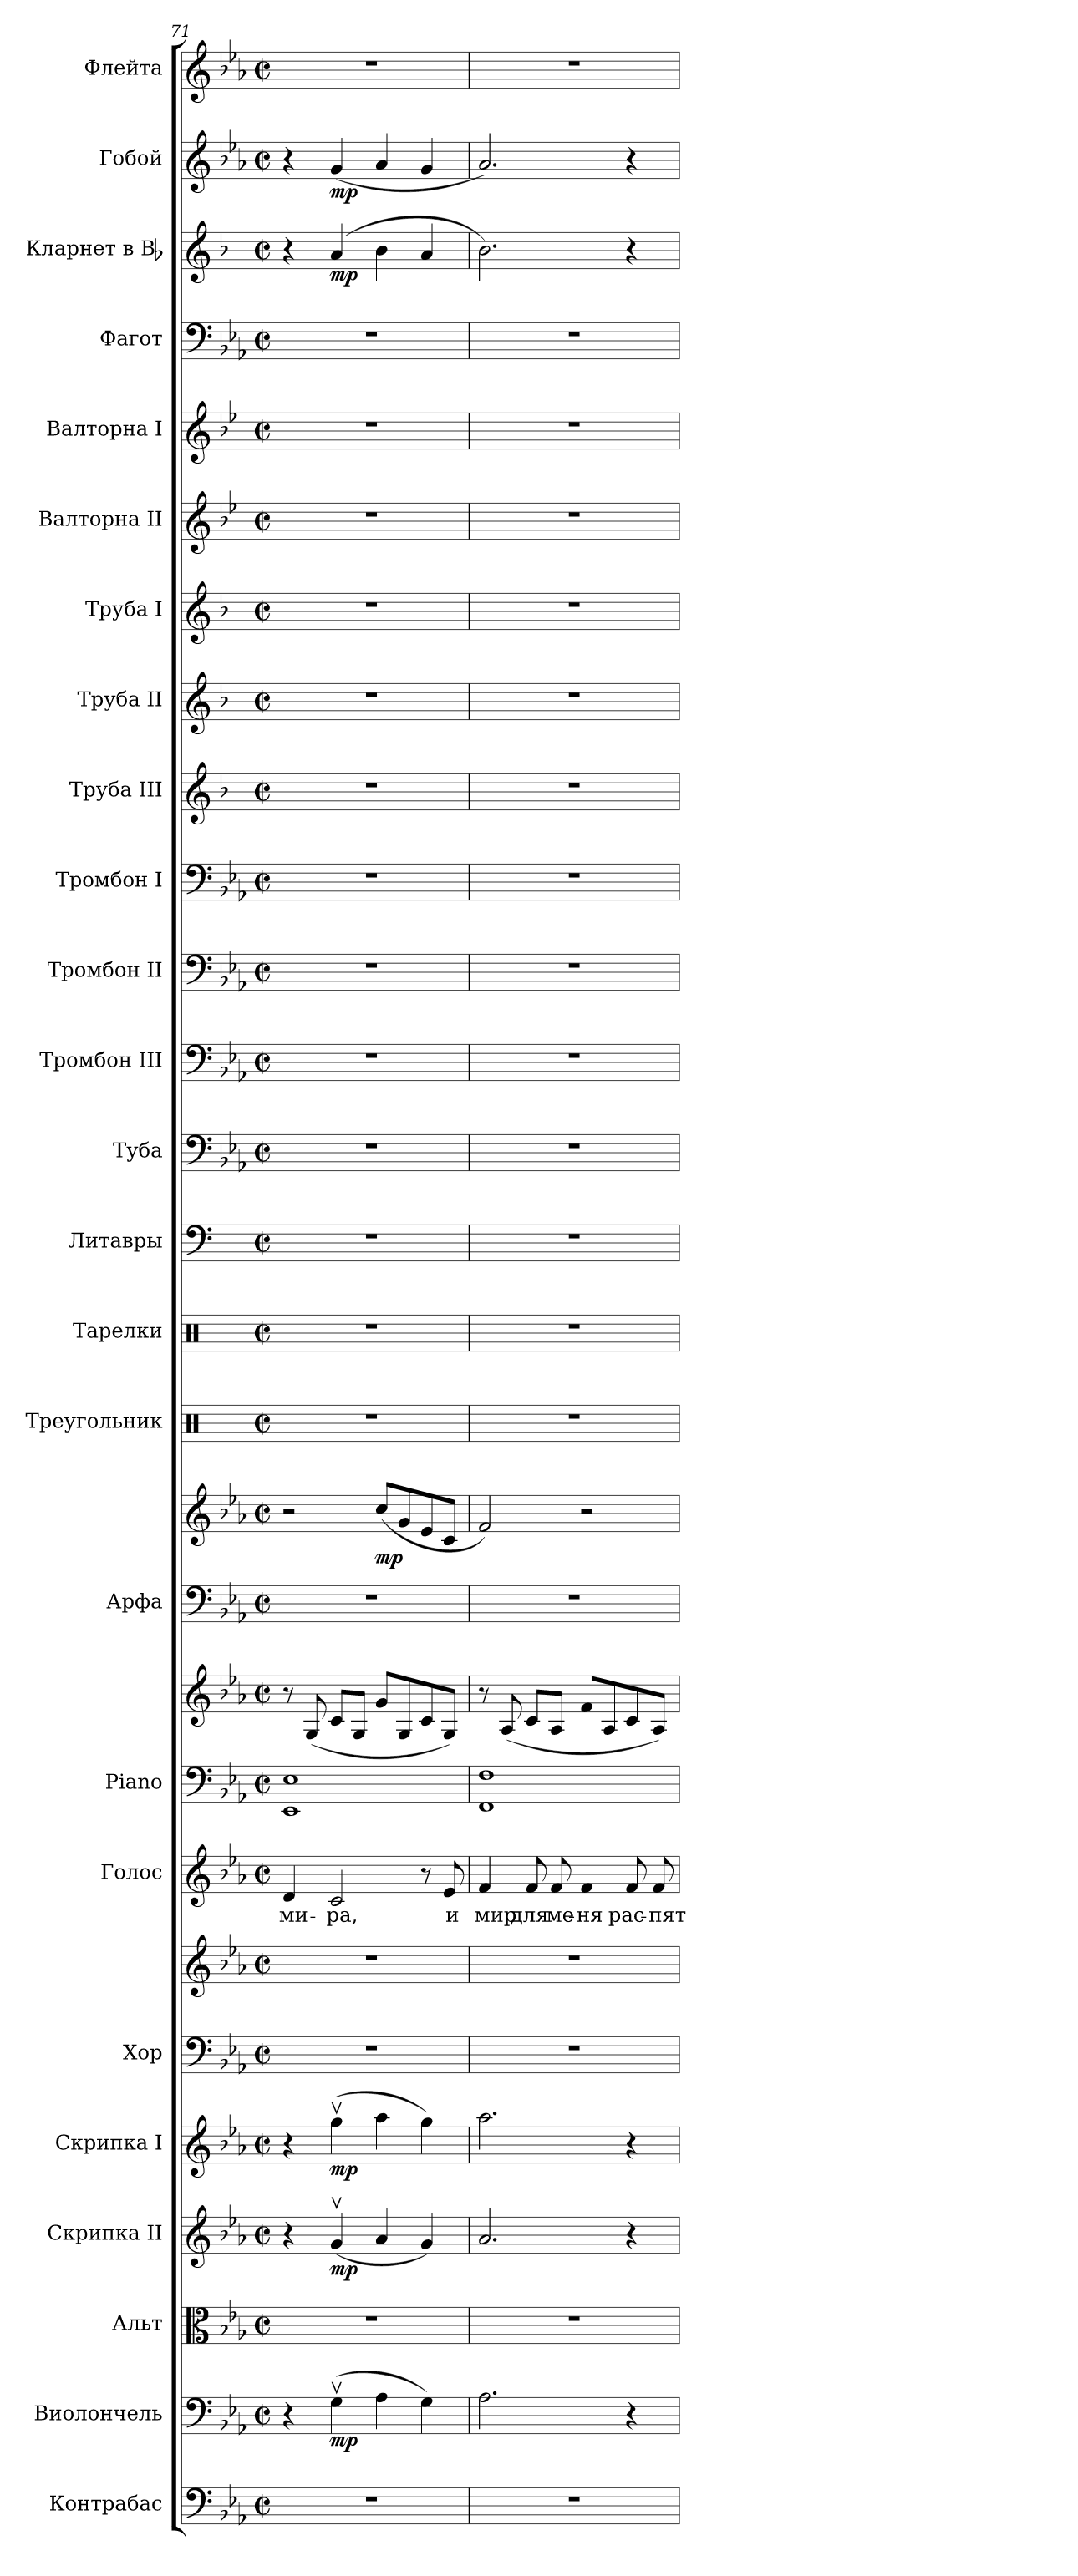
**kern	**kern	**dynam	**kern	**kern	**dynam	**kern	**dynam	**kern	**kern	**kern	**text	**kern	**kern	**kern	**kern	**dynam	**kern	**kern	**kern	**kern	**kern	**kern	**kern	**kern	**kern	**kern	**kern	**kern	**kern	**kern	**dynam	**kern	**dynam	**kern
*part25	*part24	*part24	*part23	*part22	*part22	*part21	*part21	*part20	*part20	*part19	*part19	*part18	*part18	*part17	*part17	*part17	*part16	*part15	*part14	*part13	*part12	*part11	*part10	*part9	*part8	*part7	*part6	*part5	*part4	*part3	*part3	*part2	*part2	*part1
*staff28	*staff27	*staff27	*staff26	*staff25	*staff25	*staff24	*staff24	*staff23	*staff22	*staff21	*staff21	*staff20	*staff19	*staff18	*staff17	*staff17/18	*staff16	*staff15	*staff14	*staff13	*staff12	*staff11	*staff10	*staff9	*staff8	*staff7	*staff6	*staff5	*staff4	*staff3	*staff3	*staff2	*staff2	*staff1
*I"Контрабас	*I"Виолончель	*	*I"Альт	*I"Скрипка II	*	*I"Скрипка I	*	*I"Хор	*	*I"Голос	*	*I"Piano	*	*I"Арфа	*	*	*I"Треугольник	*I"Тарелки	*I"Литавры	*I"Туба	*I"Тромбон III	*I"Тромбон II	*I"Тромбон I	*I"Труба III	*I"Труба II	*I"Труба I	*I"Валторна II	*I"Валторна I	*I"Фагот	*I"Кларнет в Bb	*	*I"Гобой	*	*I"Флейта
*	*	*	*	*I'Скр. II	*	*I'Скр. I	*	*	*	*	*	*I'Pno.	*	*	*	*	*	*	*	*	*I'Тромб. III	*I'Тромб. II	*I'Тромб. I	*I'Трб. III	*I'Трб. II	*I'Трб. I	*I'Валт. II	*I'Валт. I	*	*	*	*	*	*
*clefF4	*clefF4	*	*clefC3	*clefG2	*	*clefG2	*	*clefF4	*clefG2	*clefG2	*	*clefF4	*clefG2	*clefF4	*clefG2	*	*clefX	*clefX	*clefF4	*clefF4	*clefF4	*clefF4	*clefF4	*clefG2	*clefG2	*clefG2	*clefG2	*clefG2	*clefF4	*clefG2	*	*clefG2	*	*clefG2
*ITrd7c12	*	*	*	*	*	*	*	*	*	*	*	*	*	*	*	*	*	*	*	*	*	*	*	*ITrd1c2	*ITrd1c2	*ITrd1c2	*ITrd4c7	*ITrd4c7	*	*ITrd1c2	*	*	*	*
*k[b-e-a-]	*k[b-e-a-]	*	*k[b-e-a-]	*k[b-e-a-]	*	*k[b-e-a-]	*	*k[b-e-a-]	*k[b-e-a-]	*k[b-e-a-]	*	*k[b-e-a-]	*k[b-e-a-]	*k[b-e-a-]	*k[b-e-a-]	*	*k[]	*k[]	*k[]	*k[b-e-a-]	*k[b-e-a-]	*k[b-e-a-]	*k[b-e-a-]	*k[b-e-a-]	*k[b-e-a-]	*k[b-e-a-]	*k[b-e-a-]	*k[b-e-a-]	*k[b-e-a-]	*k[b-e-a-]	*	*k[b-e-a-]	*	*k[b-e-a-]
*c:	*c:	*	*c:	*c:	*	*c:	*	*c:	*c:	*c:	*	*c:	*c:	*c:	*c:	*	*C:	*C:	*a:	*c:	*c:	*c:	*c:	*c:	*c:	*c:	*c:	*c:	*c:	*c:	*	*c:	*	*c:
*M2/2	*M2/2	*	*M2/2	*M2/2	*	*M2/2	*	*M2/2	*M2/2	*M2/2	*	*M2/2	*M2/2	*M2/2	*M2/2	*	*M2/2	*M2/2	*M2/2	*M2/2	*M2/2	*M2/2	*M2/2	*M2/2	*M2/2	*M2/2	*M2/2	*M2/2	*M2/2	*M2/2	*	*M2/2	*	*M2/2
*met(c|)	*met(c|)	*	*met(c|)	*met(c|)	*	*met(c|)	*	*met(c|)	*met(c|)	*met(c|)	*	*met(c|)	*met(c|)	*met(c|)	*met(c|)	*	*met(c|)	*met(c|)	*met(c|)	*met(c|)	*met(c|)	*met(c|)	*met(c|)	*met(c|)	*met(c|)	*met(c|)	*met(c|)	*met(c|)	*met(c|)	*met(c|)	*	*met(c|)	*	*met(c|)
=71	=71	=71	=71	=71	=71	=71	=71	=71	=71	=71	=71	=71	=71	=71	=71	=71	=71	=71	=71	=71	=71	=71	=71	=71	=71	=71	=71	=71	=71	=71	=71	=71	=71	=71
!	!	!	!	!	!	!	!	!	!	!	!LO:LY:b:color=#000000	!	!	!	!	!	!	!	!	!	!	!	!	!	!	!	!	!	!	!	!	!	!	!
1r	4r	.	1r	4r	.	4r	.	1r	1r	4di/	ми-	1EE-i 1E-i	8r	1r	2r	.	1r	1r	1r	1r	1r	1r	1r	1r	1r	1r	1r	1r	1r	4r	.	4r	.	1r
.	.	.	.	.	.	.	.	.	.	.	.	.	(8Gi/	.	.	.	.	.	.	.	.	.	.	.	.	.	.	.	.	.	.	.	.	.
!	!	!	!	!	!	!	!	!	!	!	!LO:LY:b:color=#000000	!	!	!	!	!	!	!	!	!	!	!	!	!	!	!	!	!	!	!	!	!	!	!
.	(4Gvi\	mp	.	(4gvi/	mp	(4ggvi\	mp	.	.	2ci/	-ра,	.	8ci/L	.	.	.	.	.	.	.	.	.	.	.	.	.	.	.	.	(4gi/	mp	(4gi/	mp	.
.	.	.	.	.	.	.	.	.	.	.	.	.	8Gi/J	.	.	.	.	.	.	.	.	.	.	.	.	.	.	.	.	.	.	.	.	.
.	4A-i\	.	.	4a-i/	.	4aa-i\	.	.	.	.	.	.	8gi/L	.	(8cci/L	mp	.	.	.	.	.	.	.	.	.	.	.	.	.	4a-i\	.	4a-i/	.	.
.	.	.	.	.	.	.	.	.	.	.	.	.	8Gi/	.	8gi/	.	.	.	.	.	.	.	.	.	.	.	.	.	.	.	.	.	.	.
.	4Gi\)	.	.	4gi/)	.	4ggi\)	.	.	.	8r	.	.	8ci/	.	8e-i/	.	.	.	.	.	.	.	.	.	.	.	.	.	.	4gi/	.	4gi/	.	.
!	!	!	!	!	!	!	!	!	!	!	!LO:LY:b:color=#000000	!	!	!	!	!	!	!	!	!	!	!	!	!	!	!	!	!	!	!	!	!	!	!
.	.	.	.	.	.	.	.	.	.	8e-i/	и	.	8Gi/J)	.	8ci/J	.	.	.	.	.	.	.	.	.	.	.	.	.	.	.	.	.	.	.
=72	=72	=72	=72	=72	=72	=72	=72	=72	=72	=72	=72	=72	=72	=72	=72	=72	=72	=72	=72	=72	=72	=72	=72	=72	=72	=72	=72	=72	=72	=72	=72	=72	=72	=72
!	!	!	!	!	!	!	!	!	!	!	!LO:LY:b:color=#000000	!	!	!	!	!	!	!	!	!	!	!	!	!	!	!	!	!	!	!	!	!	!	!
1r	2.A-i\	.	1r	2.a-i/	.	2.aa-i\	.	1r	1r	4fi/	мир	1FFi 1Fi	8r	1r	2fi/)	.	1r	1r	1r	1r	1r	1r	1r	1r	1r	1r	1r	1r	1r	2.a-i\)	.	2.a-i/)	.	1r
.	.	.	.	.	.	.	.	.	.	.	.	.	(8A-i/	.	.	.	.	.	.	.	.	.	.	.	.	.	.	.	.	.	.	.	.	.
!	!	!	!	!	!	!	!	!	!	!	!LO:LY:b:color=#000000	!	!	!	!	!	!	!	!	!	!	!	!	!	!	!	!	!	!	!	!	!	!	!
.	.	.	.	.	.	.	.	.	.	8fi/	для	.	8ci/L	.	.	.	.	.	.	.	.	.	.	.	.	.	.	.	.	.	.	.	.	.
!	!	!	!	!	!	!	!	!	!	!	!LO:LY:b:color=#000000	!	!	!	!	!	!	!	!	!	!	!	!	!	!	!	!	!	!	!	!	!	!	!
.	.	.	.	.	.	.	.	.	.	8fi/	ме-	.	8A-i/J	.	.	.	.	.	.	.	.	.	.	.	.	.	.	.	.	.	.	.	.	.
!	!	!	!	!	!	!	!	!	!	!	!LO:LY:b:color=#000000	!	!	!	!	!	!	!	!	!	!	!	!	!	!	!	!	!	!	!	!	!	!	!
.	.	.	.	.	.	.	.	.	.	4fi/	-ня	.	8fi/L	.	2r	.	.	.	.	.	.	.	.	.	.	.	.	.	.	.	.	.	.	.
.	.	.	.	.	.	.	.	.	.	.	.	.	8A-i/	.	.	.	.	.	.	.	.	.	.	.	.	.	.	.	.	.	.	.	.	.
!	!	!	!	!	!	!	!	!	!	!	!LO:LY:b:color=#000000	!	!	!	!	!	!	!	!	!	!	!	!	!	!	!	!	!	!	!	!	!	!	!
.	4r	.	.	4r	.	4r	.	.	.	8fi/	рас-	.	8ci/	.	.	.	.	.	.	.	.	.	.	.	.	.	.	.	.	4r	.	4r	.	.
!	!	!	!	!	!	!	!	!	!	!	!LO:LY:b:color=#000000	!	!	!	!	!	!	!	!	!	!	!	!	!	!	!	!	!	!	!	!	!	!	!
.	.	.	.	.	.	.	.	.	.	8fi/	-пят	.	8A-i/J)	.	.	.	.	.	.	.	.	.	.	.	.	.	.	.	.	.	.	.	.	.
=	=	=	=	=	=	=	=	=	=	=	=	=	=	=	=	=	=	=	=	=	=	=	=	=	=	=	=	=	=	=	=	=	=	=
*-	*-	*-	*-	*-	*-	*-	*-	*-	*-	*-	*-	*-	*-	*-	*-	*-	*-	*-	*-	*-	*-	*-	*-	*-	*-	*-	*-	*-	*-	*-	*-	*-	*-	*-
